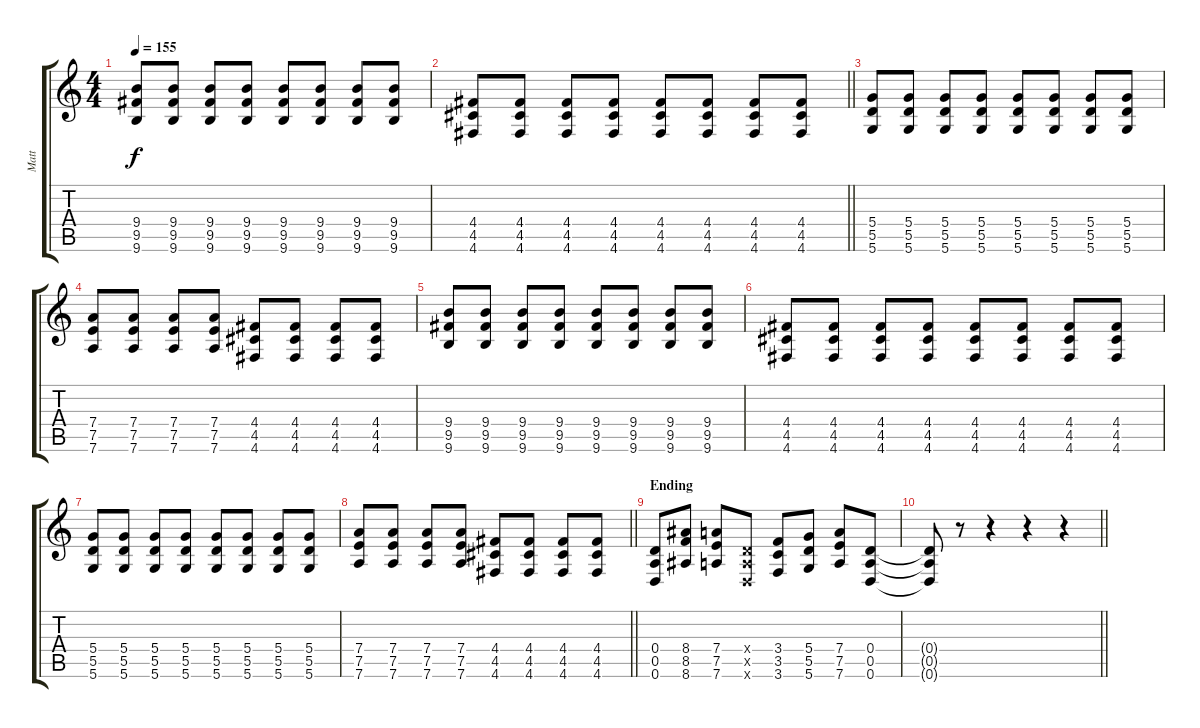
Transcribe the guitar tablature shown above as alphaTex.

\track ("Matt" "Matt") {instrument distortionguitar}
\staff {score tabs}
\tuning (E4 B3 G3 D3 A2 D2) {hide}
\ts (4 4)
\tempo 155
\clef g2
\ks c
(9.4 9.5 9.6).8{dy f} (9.4 9.5 9.6).8 (9.4 9.5 9.6).8 (9.4 9.5 9.6).8 (9.4 9.5 9.6).8 (9.4 9.5 9.6).8 (9.4 9.5 9.6).8 (9.4 9.5 9.6).8 |
\barLineRight lightlight
(4.4 4.5 4.6).8 (4.4 4.5 4.6).8 (4.4 4.5 4.6).8 (4.4 4.5 4.6).8 (4.4 4.5 4.6).8 (4.4 4.5 4.6).8 (4.4 4.5 4.6).8 (4.4 4.5 4.6).8 |
(5.4 5.5 5.6).8 (5.4 5.5 5.6).8 (5.4 5.5 5.6).8 (5.4 5.5 5.6).8 (5.4 5.5 5.6).8 (5.4 5.5 5.6).8 (5.4 5.5 5.6).8 (5.4 5.5 5.6).8 |
(7.4 7.5 7.6).8 (7.4 7.5 7.6).8 (7.4 7.5 7.6).8 (7.4 7.5 7.6).8 (4.4 4.5 4.6).8 (4.4 4.5 4.6).8 (4.4 4.5 4.6).8 (4.4 4.5 4.6).8 |
(9.4 9.5 9.6).8 (9.4 9.5 9.6).8 (9.4 9.5 9.6).8 (9.4 9.5 9.6).8 (9.4 9.5 9.6).8 (9.4 9.5 9.6).8 (9.4 9.5 9.6).8 (9.4 9.5 9.6).8 |
(4.4 4.5 4.6).8 (4.4 4.5 4.6).8 (4.4 4.5 4.6).8 (4.4 4.5 4.6).8 (4.4 4.5 4.6).8 (4.4 4.5 4.6).8 (4.4 4.5 4.6).8 (4.4 4.5 4.6).8 |
(5.4 5.5 5.6).8 (5.4 5.5 5.6).8 (5.4 5.5 5.6).8 (5.4 5.5 5.6).8 (5.4 5.5 5.6).8 (5.4 5.5 5.6).8 (5.4 5.5 5.6).8 (5.4 5.5 5.6).8 |
\barLineRight lightlight
(7.4 7.5 7.6).8 (7.4 7.5 7.6).8 (7.4 7.5 7.6).8 (7.4 7.5 7.6).8 (4.4 4.5 4.6).8 (4.4 4.5 4.6).8 (4.4 4.5 4.6).8 (4.4 4.5 4.6).8 |
\section ("" "Ending")
(0.4 0.5 0.6).8 (8.4 8.5 8.6).8 (7.4 7.5 7.6).8 (0.4{x} 0.5{x} 0.6{x}).8 (3.4 3.5 3.6).8 (5.4 5.5 5.6).8 (7.4 7.5 7.6).8 (0.4 0.5 0.6).8 |
\barLineRight lightlight
(0.4{t} 0.5{t} 0.6{t}).8 r.8 r.4 r.4 r.4
